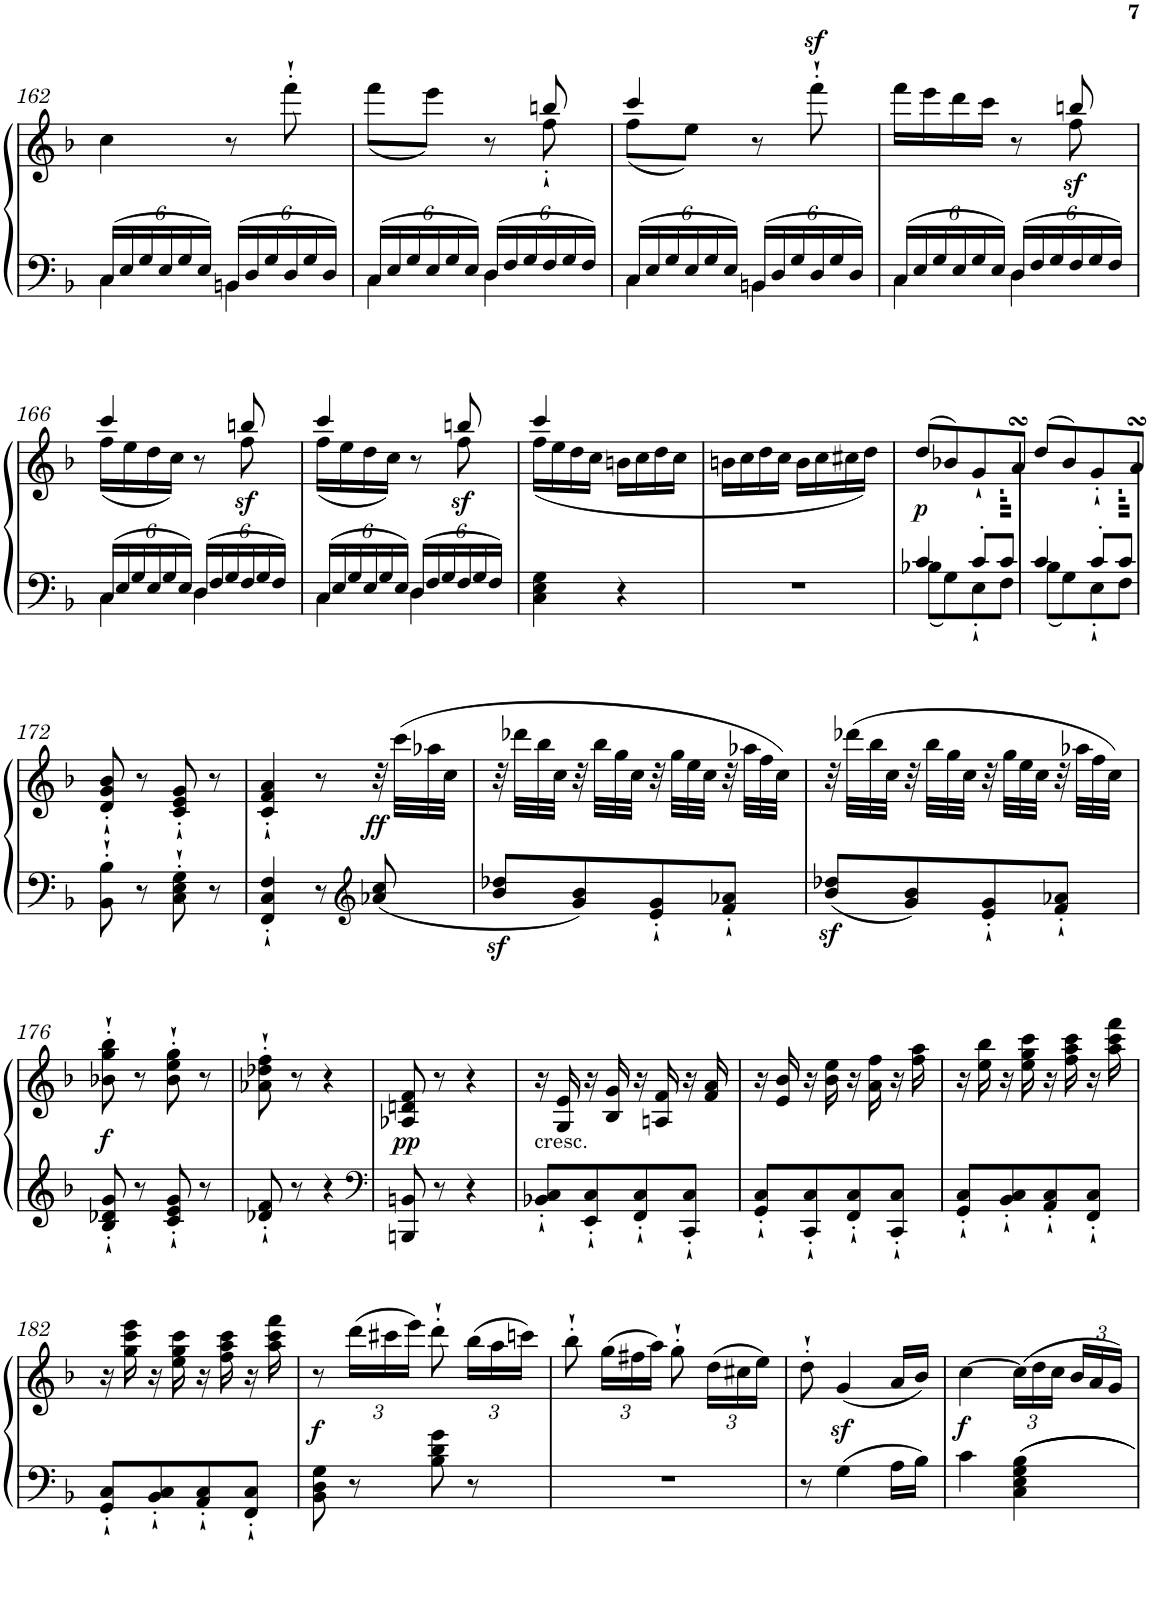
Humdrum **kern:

**kern	**kern	**dynam
*part1	*part1	*part1
*staff2	*staff1	*staff1/2
*I"Piano	*	*
*I'Pno	*	*
!!LO:PB:g=z
*clefF4	*clefG2	*
*k[b-]	*k[b-]	*
*F:	*F:	*
*M2/4	*M2/4	*
*Xbrackettup	*	*
=162	=162	=162
*^	*	*
24C/LL	4C\	4cc\	.
24E/	.	.	.
24G/	.	.	.
24E/	.	.	.
24G/	.	.	.
24E/JJ	.	.	.
24BBn/LL	4BB\	8r	.
24D/	.	.	.
24G/	.	.	.
24D/	.	8fff'`\	.
24G/	.	.	.
24D/JJ	.	.	.
=163	=163	=163	=163
*	*	*^	*
24C/LL	4C\	(<8fff\L	4.ryy	.
24E/	.	.	.	.
24G/	.	.	.	.
24E/	.	8eee\J)	.	.
24G/	.	.	.	.
24E/JJ	.	.	.	.
24D/LL	4D\	8r	.	.
24F/	.	.	.	.
24G/	.	.	.	.
24F/	.	8bbn/	8ff'`\	.
24G/	.	.	.	.
24F/JJ	.	.	.	.
=164	=164	=164	=164	=164
24C/LL	4C\	4ccc/	(<8ff\L	.
24E/	.	.	.	.
24G/	.	.	.	.
24E/	.	.	8ee\J)	.
24G/	.	.	.	.
24E/JJ	.	.	.	.
24BBn/LL	4BB\	8r	4ryy	.
24D/	.	.	.	.
24G/	.	.	.	.
!	!	!	!	!LO:DY:a
24D/	.	8fff'`\	.	sf
24G/	.	.	.	.
24D/JJ	.	.	.	.
=165	=165	=165	=165	=165
24C/LL	4C\	16fff\LL	4.ryy	.
24E/	.	.	.	.
.	.	16eee\	.	.
24G/	.	.	.	.
24E/	.	16ddd\	.	.
24G/	.	.	.	.
.	.	16ccc\JJ	.	.
24E/JJ	.	.	.	.
24D/LL	4D\	8r	.	.
24F/	.	.	.	.
24G/	.	.	.	.
!	!	!	!	!LO:DY:b
24F/	.	8bbn/	8ff\	sf
24G/	.	.	.	.
24F/JJ	.	.	.	.
!!LO:LB:g=z	!!
=166	=166	=166	=166	=166
24C/LL	4C\	4ccc/	(<16ff\LL	.
24E/	.	.	.	.
.	.	.	16ee\	.
24G/	.	.	.	.
24E/	.	.	16dd\	.
24G/	.	.	.	.
.	.	.	16cc\JJ)	.
24E/JJ	.	.	.	.
24D/LL	4D\	8r	8ryy	.
24F/	.	.	.	.
24G/	.	.	.	.
!	!	!	!	!LO:DY:b
24F/	.	8bbn/	8ff\	sf
24G/	.	.	.	.
24F/JJ	.	.	.	.
=167	=167	=167	=167	=167
24C/LL	4C\	4ccc/	(<16ff\LL	.
24E/	.	.	.	.
.	.	.	16ee\	.
24G/	.	.	.	.
24E/	.	.	16dd\	.
24G/	.	.	.	.
.	.	.	16cc\JJ)	.
24E/JJ	.	.	.	.
24D/LL	4D\	8r	8ryy	.
24F/	.	.	.	.
24G/	.	.	.	.
!	!	!	!	!LO:DY:b
24F/	.	8bbn/	8ff\	sf
24G/	.	.	.	.
24F/JJ	.	.	.	.
*v	*v	*	*	*
=168	=168	=168	=168
4C\ 4E\ 4G\	4ccc/	(<16ff\LL	.
.	.	16ee\	.
.	.	16dd\	.
.	.	16cc\JJ	.
4r	16bn\LL	4ryy	.
.	16cc\	.	.
.	16dd\	.	.
.	16cc\JJ	.	.
*	*v	*v	*
=169	=169	=169
2r	16bn\LL	.
.	16cc\	.
.	16dd\	.
.	16cc\JJ	.
.	16b\LL	.
.	16cc\	.
.	16cc#X\	.
.	16dd\JJ)	.
=170	=170	=170
*^	*^	*
!	!	!	!	!LO:DY:b
4c/	8B-X\L	(>8dd/L	4.ryy	p
.	8G\	8b-X/)	.	.
8c'/L	8E'`\	8g`/	.	.
8c/J	8F\J	8asSsS/J	64b-LLLL	.
.	.	.	64aJ	.
.	.	.	32gJ	.
.	.	.	16aJJ	.
=171	=171	=171	=171	=171
4c/	8B-\L	(>8dd/L	4.ryy	.
.	8G\	8b-/)	.	.
8c'/L	8E'`\	8g'`/	.	.
8c/J	8F\J	8asSsS/J	64b-LLLL	.
.	.	.	64aJ	.
.	.	.	32gJ	.
.	.	.	16aJJ	.
*v	*v	*	*	*
*	*v	*v	*
!!LO:LB:g=z
=172	=172	=172
8BB-\'` 8B-\'`	8d/'` 8g/'` 8b-/'`	.
8r	8r	.
8C\'` 8E\'` 8G\'`	8c/'` 8e/'` 8g/'`	.
8r	8r	.
=173	=173	=173
4FF/'` 4C/'` 4F/'`	4c/'` 4f/'` 4a/'`	.
8r	8r	.
*clefG2	*	*
!	!	!LO:DY:b
8a-X/ 8cc/	32r	ff
.	(>32ccc\LLL	.
.	32aa-X\	.
.	32cc\JJJ	.
=174	=174	=174
8b-/z< 8dd-X/z<L	32r	.
.	32ddd-X\LLL	.
.	32bb-\	.
.	32cc\JJJ	.
8g/ 8b-/	32r	.
.	32bb-\LLL	.
.	32gg\	.
.	32cc\JJJ	.
8e/'` 8g/'`	32r	.
.	32gg\LLL	.
.	32ee\	.
.	32cc\JJJ	.
8f/'` 8a-X/'`J	32r	.
.	32aa-X\LLL	.
.	32ff\	.
.	32cc\JJJ)	.
=175	=175	=175
8b-/z< 8dd-X/z<L	32r	.
.	(>32ddd-X\LLL	.
.	32bb-\	.
.	32cc\JJJ	.
8g/ 8b-/	32r	.
.	32bb-\LLL	.
.	32gg\	.
.	32cc\JJJ	.
8e/'` 8g/'`	32r	.
.	32gg\LLL	.
.	32ee\	.
.	32cc\JJJ	.
8f/'` 8a-X/'`J	32r	.
.	32aa-X\LLL	.
.	32ff\	.
.	32cc\JJJ)	.
!!LO:LB:g=z
=176	=176	=176
!	!	!LO:DY:b
8B-/'` 8d-X/'` 8g/'`	8b-X\'` 8gg\'` 8bb-\'`	f
8r	8r	.
8c/'` 8e/'` 8g/'`	8b-\'` 8ee\'` 8gg\'`	.
8r	8r	.
=177	=177	=177
8d-X/'` 8f/'`	8a-X\'` 8dd-X\'` 8ff\'`	.
8r	8r	.
4r	4r	.
=178	=178	=178
*clefF4	*	*
!	!	!LO:DY:b
8BBBn/ 8BBn/	8A-X/ 8dn/ 8f/	pp
8r	8r	.
4r	4r	.
=179	=179	=179
!	!LO:TX:b:t=cresc.	!
8BB-X/'` 8C/'`L	16r	.
.	16G/ 16e/	.
8EE/'` 8C/'`	16r	.
.	16B-/ 16g/	.
8FF/'` 8C/'`	16r	.
.	16An/ 16f/	.
8CC/'` 8C/'`J	16r	.
.	16f/ 16a/	.
=180	=180	=180
8GG/'` 8C/'`L	16r	.
.	16e/ 16b-/	.
8CC/'` 8C/'`	16r	.
.	16b-\ 16ee\	.
8FF/'` 8C/'`	16r	.
.	16a\ 16ff\	.
8CC/'` 8C/'`J	16r	.
.	16ff\ 16aa\	.
=181	=181	=181
8GG/'` 8C/'`L	16r	.
.	16ee\ 16bb-\	.
8BB-/'` 8C/'`	16r	.
.	16ee\ 16gg\ 16ccc\	.
8AA/'` 8C/'`	16r	.
.	16ff\ 16aa\ 16ccc\	.
8FF/'` 8C/'`J	16r	.
.	16aa\ 16ccc\ 16fff\	.
!!LO:LB:g=z
=182	=182	=182
8GG/'` 8C/'`L	16r	.
.	16gg\ 16ccc\ 16eee\	.
8BB-/'` 8C/'`	16r	.
.	16ee\ 16gg\ 16ccc\	.
8AA/'` 8C/'`	16r	.
.	16ff\ 16aa\ 16ccc\	.
8FF/'` 8C/'`J	16r	.
.	16aa\ 16ccc\ 16fff\	.
=183	=183	=183
!	!	!LO:DY:b
8BB-\ 8D\ 8G\	8r	f
*	*Xbrackettup	*
8r	(>24ddd\LL	.
.	24ccc#X\	.
.	24eee\JJ)	.
8B-\ 8d\ 8g\	8ddd'`\	.
8r	(>24bb-\LL	.
.	24aa\	.
.	24cccn\JJ)	.
=184	=184	=184
2r	8bb-'`\	.
.	(>24gg\LL	.
.	24ff#X\	.
.	24aa\JJ)	.
.	8gg'`\	.
.	(>24dd\LL	.
.	24cc#X\	.
.	24ee\JJ)	.
=185	=185	=185
8r	8dd'`\	.
4G\	(<4gz</	.
16A\LL	16a/LL	.
16B-\JJ	16b-/JJ)	.
=186	=186	=186
!	!	!LO:DY:b
4c\	[4cc\	f
4C\ 4E\ 4G\ 4B-\	(>24cc\LL]	.
.	24dd\	.
.	24cc\JJ	.
.	24b-/LL	.
.	24a/	.
.	24g/JJ)	.
=	=	=
*-	*-	*-
